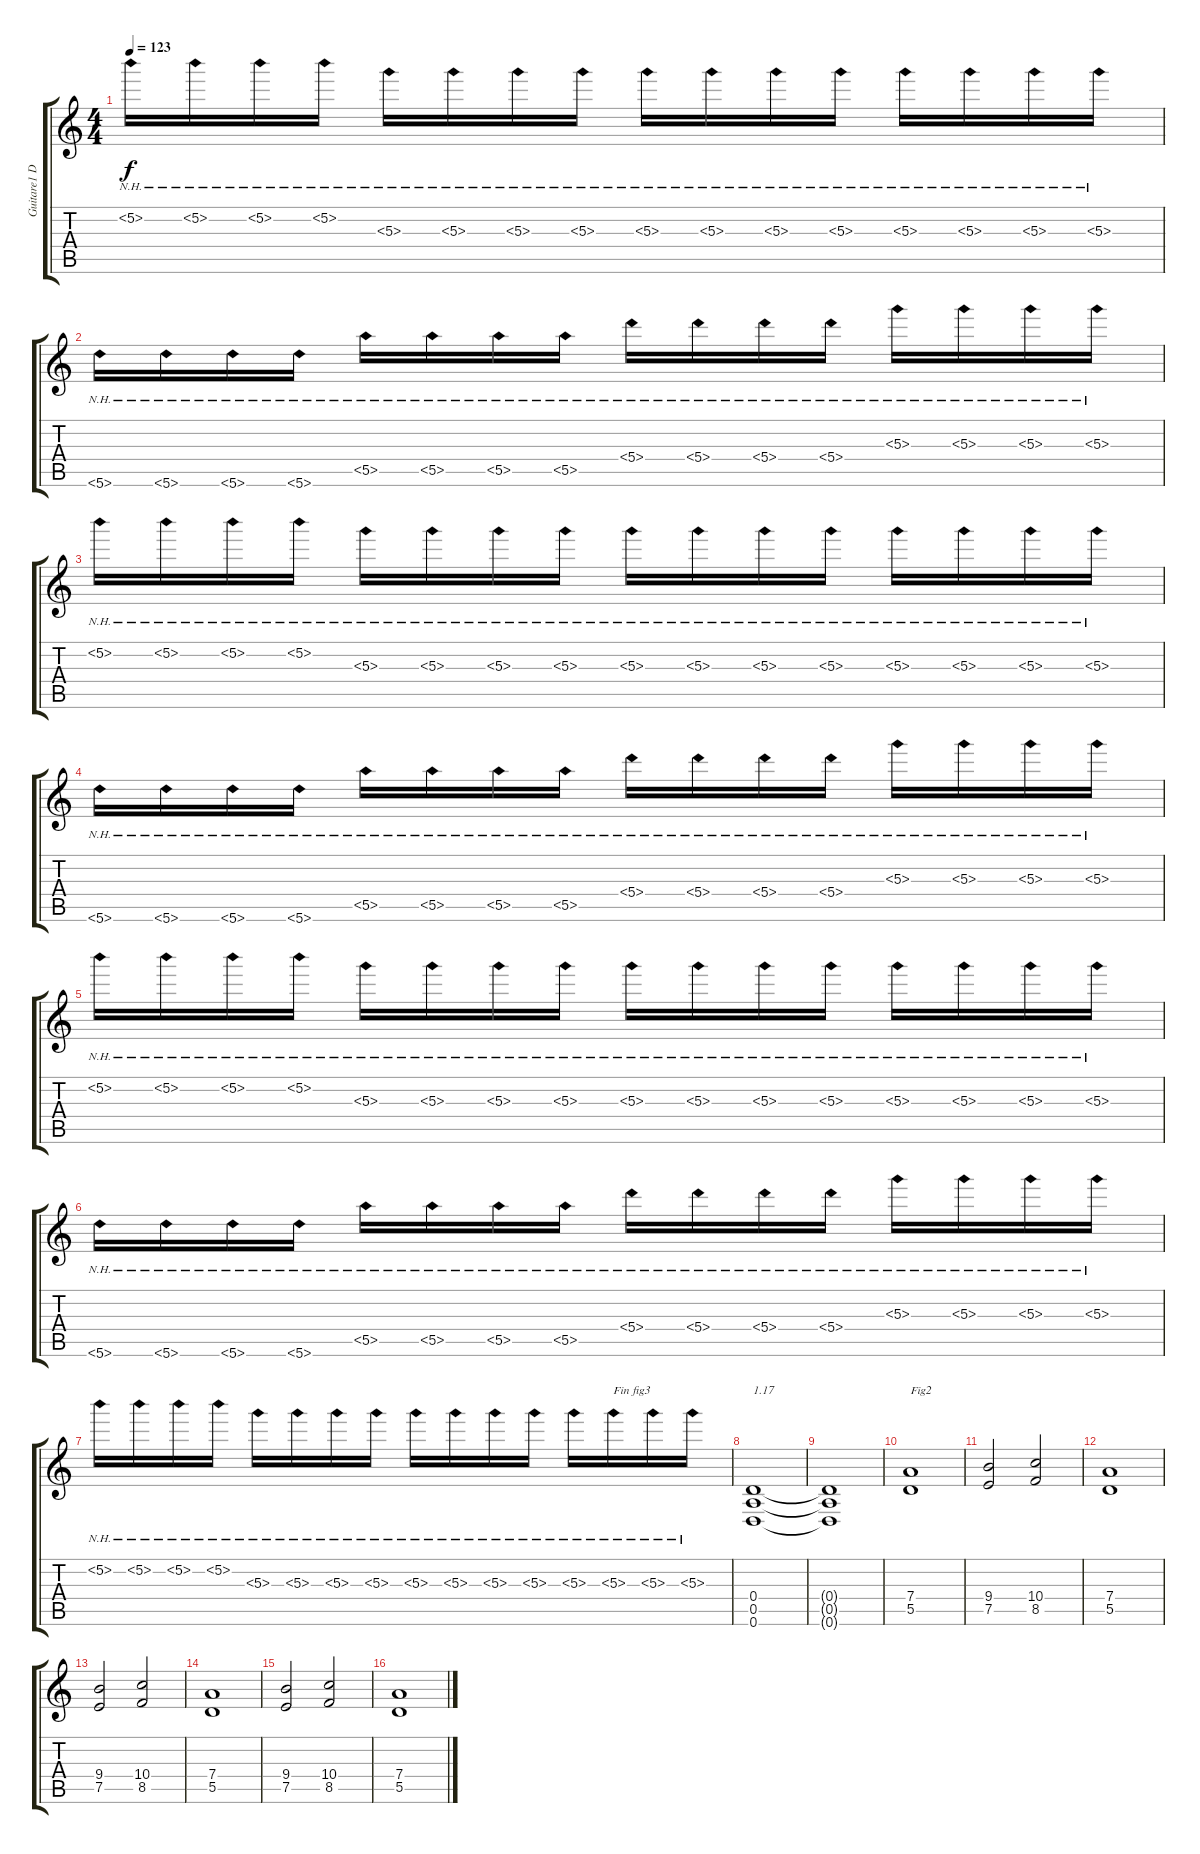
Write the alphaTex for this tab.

\track ("Guitare1 Dr-D" "Guitare1 D") {instrument distortionguitar}
\staff {score tabs}
\tuning (E4 B3 G3 D3 A2 D2) {hide}
\ts (4 4)
\tempo 123
\clef g2
\ks c
5.2{nh}.16{dy f} 5.2{nh}.16 5.2{nh}.16 5.2{nh}.16 5.3{nh}.16 5.3{nh}.16 5.3{nh}.16 5.3{nh}.16 5.3{nh}.16 5.3{nh}.16 5.3{nh}.16 5.3{nh}.16 5.3{nh}.16 5.3{nh}.16 5.3{nh}.16 5.3{nh}.16 |
5.6{nh}.16 5.6{nh}.16 5.6{nh}.16 5.6{nh}.16 5.5{nh}.16 5.5{nh}.16 5.5{nh}.16 5.5{nh}.16 5.4{nh}.16 5.4{nh}.16 5.4{nh}.16 5.4{nh}.16 5.3{nh}.16 5.3{nh}.16 5.3{nh}.16 5.3{nh}.16 |
5.2{nh}.16 5.2{nh}.16 5.2{nh}.16 5.2{nh}.16 5.3{nh}.16 5.3{nh}.16 5.3{nh}.16 5.3{nh}.16 5.3{nh}.16 5.3{nh}.16 5.3{nh}.16 5.3{nh}.16 5.3{nh}.16 5.3{nh}.16 5.3{nh}.16 5.3{nh}.16 |
5.6{nh}.16 5.6{nh}.16 5.6{nh}.16 5.6{nh}.16 5.5{nh}.16 5.5{nh}.16 5.5{nh}.16 5.5{nh}.16 5.4{nh}.16 5.4{nh}.16 5.4{nh}.16 5.4{nh}.16 5.3{nh}.16 5.3{nh}.16 5.3{nh}.16 5.3{nh}.16 |
5.2{nh}.16 5.2{nh}.16 5.2{nh}.16 5.2{nh}.16 5.3{nh}.16 5.3{nh}.16 5.3{nh}.16 5.3{nh}.16 5.3{nh}.16 5.3{nh}.16 5.3{nh}.16 5.3{nh}.16 5.3{nh}.16 5.3{nh}.16 5.3{nh}.16 5.3{nh}.16 |
5.6{nh}.16 5.6{nh}.16 5.6{nh}.16 5.6{nh}.16 5.5{nh}.16 5.5{nh}.16 5.5{nh}.16 5.5{nh}.16 5.4{nh}.16 5.4{nh}.16 5.4{nh}.16 5.4{nh}.16 5.3{nh}.16 5.3{nh}.16 5.3{nh}.16 5.3{nh}.16 |
5.2{nh}.16 5.2{nh}.16 5.2{nh}.16 5.2{nh}.16 5.3{nh}.16 5.3{nh}.16 5.3{nh}.16 5.3{nh}.16 5.3{nh}.16 5.3{nh}.16 5.3{nh}.16 5.3{nh}.16 5.3{nh}.16 5.3{nh}.16{txt "Fin fig3"} 5.3{nh}.16 5.3{nh}.16 |
(0.4 0.5 0.6).1{txt "1.17"} |
(0.4{t} 0.5{t} 0.6{t}).1 |
(7.4 5.5).1{txt "Fig2"} |
(9.4 7.5).2 (10.4 8.5).2 |
(7.4 5.5).1 |
(9.4 7.5).2 (10.4 8.5).2 |
(7.4 5.5).1 |
(9.4 7.5).2 (10.4 8.5).2 |
(7.4 5.5).1
